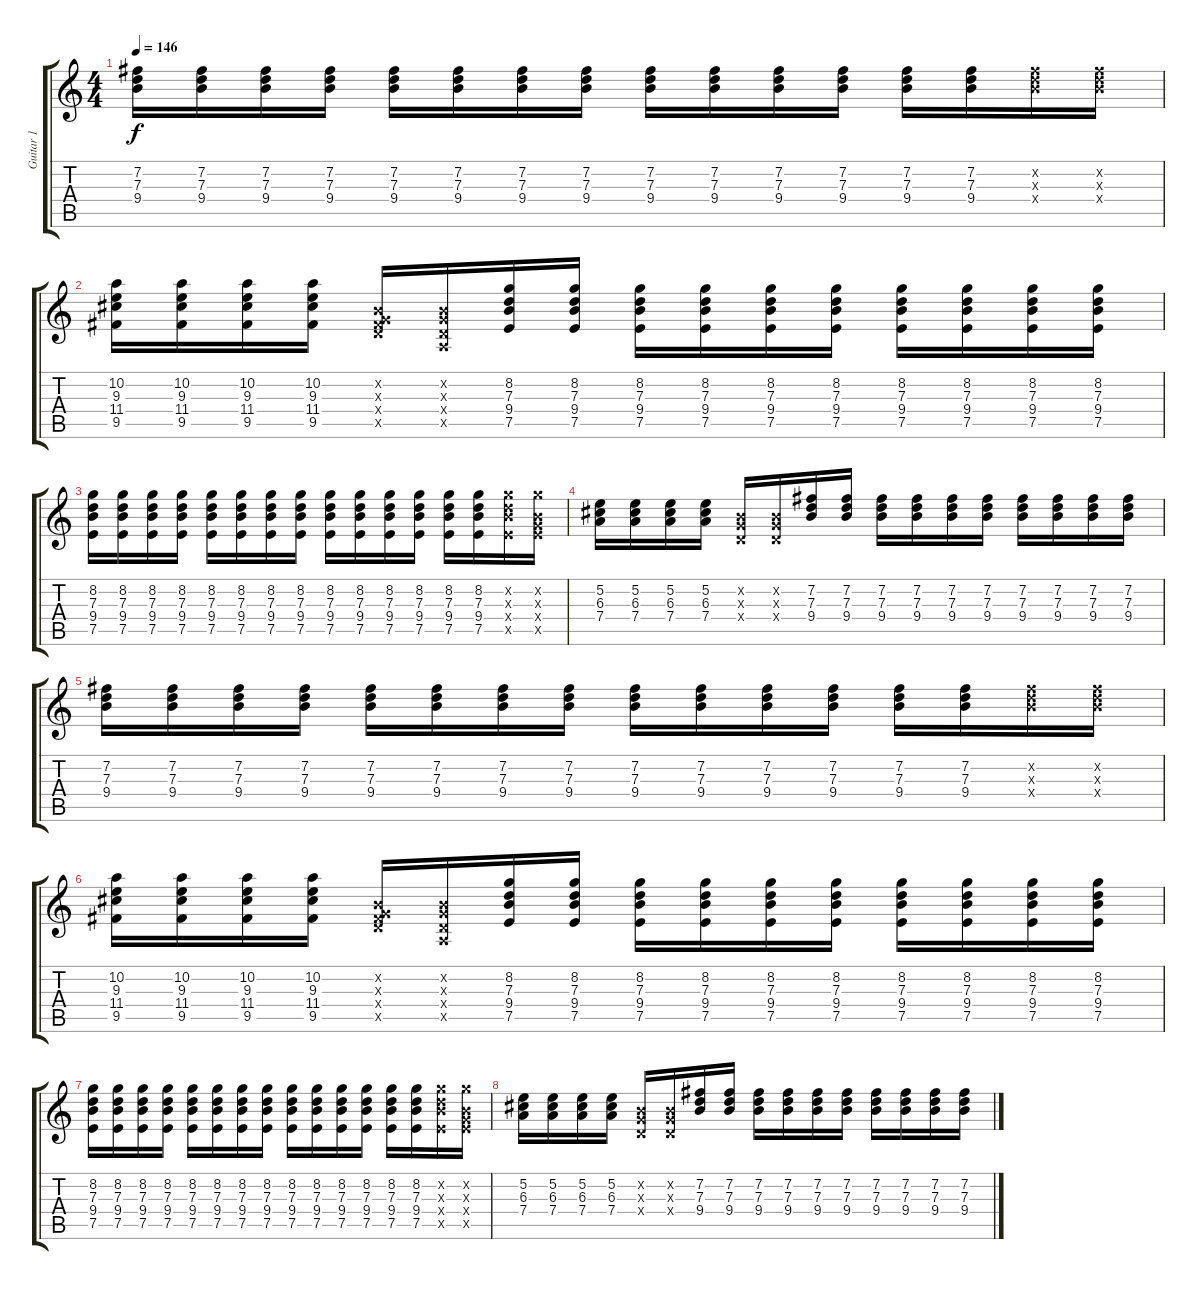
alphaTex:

\track ("Guitar 1" "Guitar 1") {instrument electricguitarjazz}
\staff {score tabs}
\tuning (E4 B3 G3 D3 A2 E2) {hide}
\ts (4 4)
\tempo 146
\clef g2
\ks c
(7.2 7.3 9.4).16{dy f} (7.2 7.3 9.4).16 (7.2 7.3 9.4).16 (7.2 7.3 9.4).16 (7.2 7.3 9.4).16 (7.2 7.3 9.4).16 (7.2 7.3 9.4).16 (7.2 7.3 9.4).16 (7.2 7.3 9.4).16 (7.2 7.3 9.4).16 (7.2 7.3 9.4).16 (7.2 7.3 9.4).16 (7.2 7.3 9.4).16 (7.2 7.3 9.4).16 (7.2{x} 7.3{x} 9.4{x}).16 (7.2{x} 7.3{x} 9.4{x}).16 |
(10.2 9.3 11.4 9.5).16 (10.2 9.3 11.4 9.5).16 (10.2 9.3 11.4 9.5).16 (10.2 9.3 11.4 9.5).16 (0.2{x} 0.3{x} 0.4{x} 9.5{x}).16 (0.2{x} 0.3{x} 0.4{x} 0.5{x}).16 (8.2 7.3 9.4 7.5).16 (8.2 7.3 9.4 7.5).16 (8.2 7.3 9.4 7.5).16 (8.2 7.3 9.4 7.5).16 (8.2 7.3 9.4 7.5).16 (8.2 7.3 9.4 7.5).16 (8.2 7.3 9.4 7.5).16 (8.2 7.3 9.4 7.5).16 (8.2 7.3 9.4 7.5).16 (8.2 7.3 9.4 7.5).16 |
(8.2 7.3 9.4 7.5).16 (8.2 7.3 9.4 7.5).16 (8.2 7.3 9.4 7.5).16 (8.2 7.3 9.4 7.5).16 (8.2 7.3 9.4 7.5).16 (8.2 7.3 9.4 7.5).16 (8.2 7.3 9.4 7.5).16 (8.2 7.3 9.4 7.5).16 (8.2 7.3 9.4 7.5).16 (8.2 7.3 9.4 7.5).16 (8.2 7.3 9.4 7.5).16 (8.2 7.3 9.4 7.5).16 (8.2 7.3 9.4 7.5).16 (8.2 7.3 9.4 7.5).16 (8.2{x} 7.3{x} 9.4{x} 7.5{x}).16 (8.2{x} 0.3{x} 9.4{x} 7.5{x}).16 |
(5.2 6.3 7.4).16 (5.2 6.3 7.4).16 (5.2 6.3 7.4).16 (5.2 6.3 7.4).16 (0.2{x} 0.3{x} 0.4{x}).16 (0.2{x} 0.3{x} 0.4{x}).16 (7.2 7.3 9.4).16 (7.2 7.3 9.4).16 (7.2 7.3 9.4).16 (7.2 7.3 9.4).16 (7.2 7.3 9.4).16 (7.2 7.3 9.4).16 (7.2 7.3 9.4).16 (7.2 7.3 9.4).16 (7.2 7.3 9.4).16 (7.2 7.3 9.4).16 |
(7.2 7.3 9.4).16 (7.2 7.3 9.4).16 (7.2 7.3 9.4).16 (7.2 7.3 9.4).16 (7.2 7.3 9.4).16 (7.2 7.3 9.4).16 (7.2 7.3 9.4).16 (7.2 7.3 9.4).16 (7.2 7.3 9.4).16 (7.2 7.3 9.4).16 (7.2 7.3 9.4).16 (7.2 7.3 9.4).16 (7.2 7.3 9.4).16 (7.2 7.3 9.4).16 (7.2{x} 7.3{x} 9.4{x}).16 (7.2{x} 7.3{x} 9.4{x}).16 |
(10.2 9.3 11.4 9.5).16 (10.2 9.3 11.4 9.5).16 (10.2 9.3 11.4 9.5).16 (10.2 9.3 11.4 9.5).16 (0.2{x} 0.3{x} 0.4{x} 9.5{x}).16 (0.2{x} 0.3{x} 0.4{x} 0.5{x}).16 (8.2 7.3 9.4 7.5).16 (8.2 7.3 9.4 7.5).16 (8.2 7.3 9.4 7.5).16 (8.2 7.3 9.4 7.5).16 (8.2 7.3 9.4 7.5).16 (8.2 7.3 9.4 7.5).16 (8.2 7.3 9.4 7.5).16 (8.2 7.3 9.4 7.5).16 (8.2 7.3 9.4 7.5).16 (8.2 7.3 9.4 7.5).16 |
(8.2 7.3 9.4 7.5).16 (8.2 7.3 9.4 7.5).16 (8.2 7.3 9.4 7.5).16 (8.2 7.3 9.4 7.5).16 (8.2 7.3 9.4 7.5).16 (8.2 7.3 9.4 7.5).16 (8.2 7.3 9.4 7.5).16 (8.2 7.3 9.4 7.5).16 (8.2 7.3 9.4 7.5).16 (8.2 7.3 9.4 7.5).16 (8.2 7.3 9.4 7.5).16 (8.2 7.3 9.4 7.5).16 (8.2 7.3 9.4 7.5).16 (8.2 7.3 9.4 7.5).16 (8.2{x} 7.3{x} 9.4{x} 7.5{x}).16 (8.2{x} 0.3{x} 9.4{x} 7.5{x}).16 |
(5.2 6.3 7.4).16 (5.2 6.3 7.4).16 (5.2 6.3 7.4).16 (5.2 6.3 7.4).16 (0.2{x} 0.3{x} 0.4{x}).16 (0.2{x} 0.3{x} 0.4{x}).16 (7.2 7.3 9.4).16 (7.2 7.3 9.4).16 (7.2 7.3 9.4).16 (7.2 7.3 9.4).16 (7.2 7.3 9.4).16 (7.2 7.3 9.4).16 (7.2 7.3 9.4).16 (7.2 7.3 9.4).16 (7.2 7.3 9.4).16 (7.2 7.3 9.4).16
